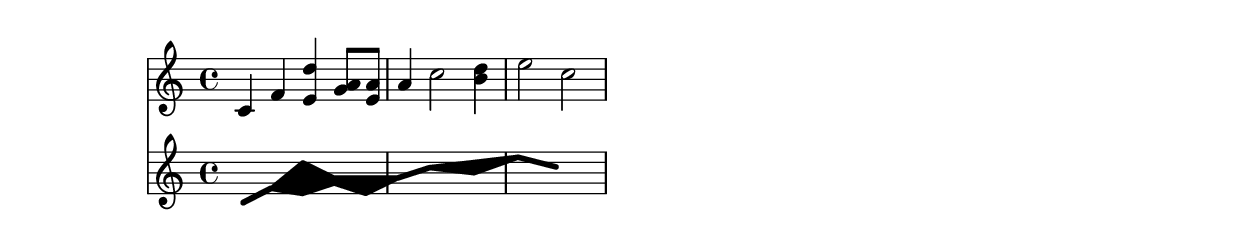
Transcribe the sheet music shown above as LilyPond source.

%% Do not edit this file; it is auto-generated from LSR http://lsr.dsi.unimi.it
%% This file is in the public domain.
\version "2.11.48"

\header {
  lsrtags = "simultaneous-notes, chords, keyboards"

  texidoc = "
Clusters are a device to denote that a complete range of notes is to be
played.

"
  doctitle = "Clusters"
} % begin verbatim
\layout {
  ragged-right = ##t 
}

fragment = \relative c' {
  c4 f <e d'>4
  <g a>8 <e a> a4 c2 <d b>4
  e2 c
}

<<
  \new Staff \fragment
  \new Staff \makeClusters \fragment
>>
